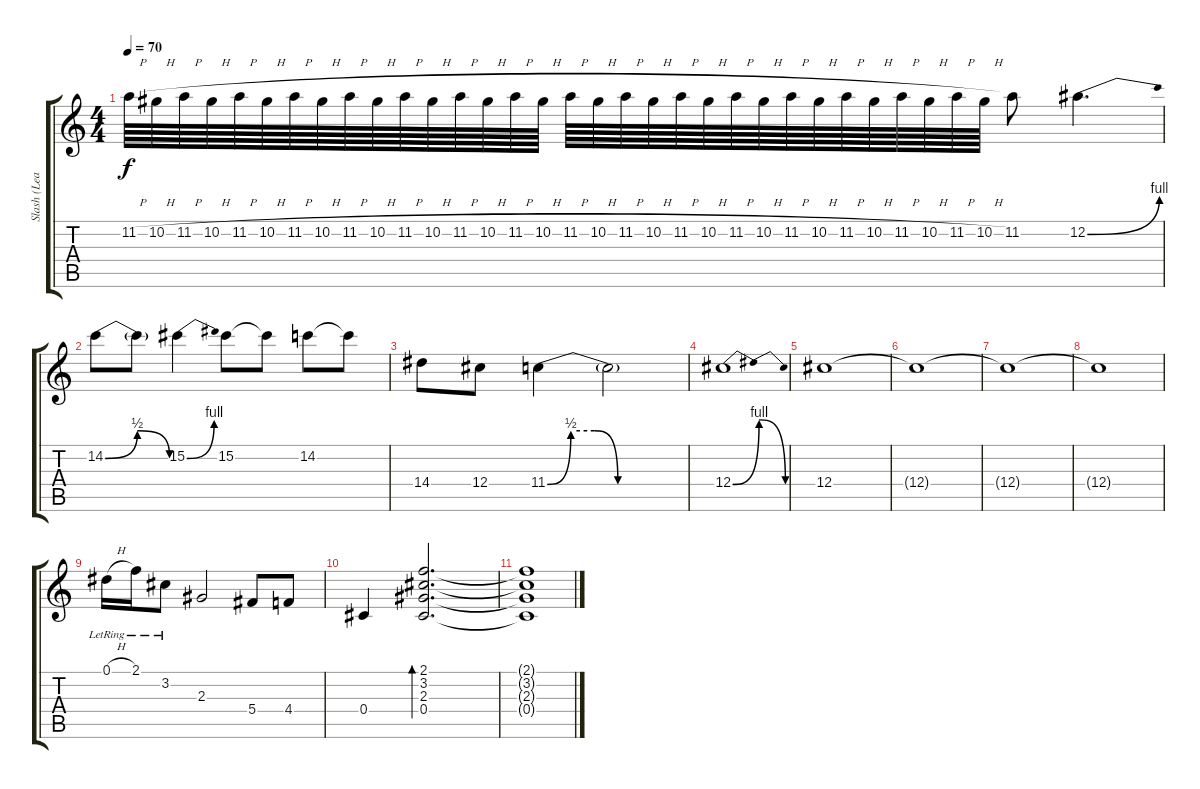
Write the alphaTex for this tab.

\track ("Slash (Lead Guitar)" "Slash (Lea") {instrument overdrivenguitar}
\staff {score tabs}
\tuning (Eb4 Bb3 Gb3 Db3 Ab2 Eb2) {hide}
\ts (4 4)
\tempo 70
\clef g2
\ks c
11.2{h}.64{dy f} 10.2{h}.64 11.2{h}.64 10.2{h}.64 11.2{h}.64 10.2{h}.64 11.2{h}.64 10.2{h}.64 11.2{h}.64 10.2{h}.64 11.2{h}.64 10.2{h}.64 11.2{h}.64 10.2{h}.64 11.2{h}.64 10.2{h}.64 11.2{h}.64 10.2{h}.64 11.2{h}.64 10.2{h}.64 11.2{h}.64 10.2{h}.64 11.2{h}.64 10.2{h}.64 11.2{h}.64 10.2{h}.64 11.2{h}.64 10.2{h}.64 11.2{h}.64 10.2{h}.64 11.2{h}.64 10.2{h}.64 11.2.8 12.2{be (bend 0 0 60 4)}.4{d} |
14.2{be (bendrelease 0 0 20 2 30 2 60 0)}.8 14.2{t}.8 15.2{be (bend 0 0 60 4)}.4 15.2.8 15.2{t}.8 14.2.8 14.2{t}.8 |
14.4.8 12.4.8 11.4{be (custom 0 0 10 2 20 2 30 0 60 0)}.4 11.4{t}.2 |
12.4{be (bendrelease 0 0 10 4 40 4 60 0)}.1 |
12.4.1 |
12.4{t}.1 |
12.4{t}.1 |
12.4{t}.1 |
0.1{h lr}.16 2.1{lr}.16 3.2{lr}.8 2.3.2 5.4.8 4.4.8 |
0.4.4 (2.1 3.2 2.3 0.4).2{d bd 240} |
(2.1{t} 3.2{t} 2.3{t} 0.4{t}).1{volume 0}
